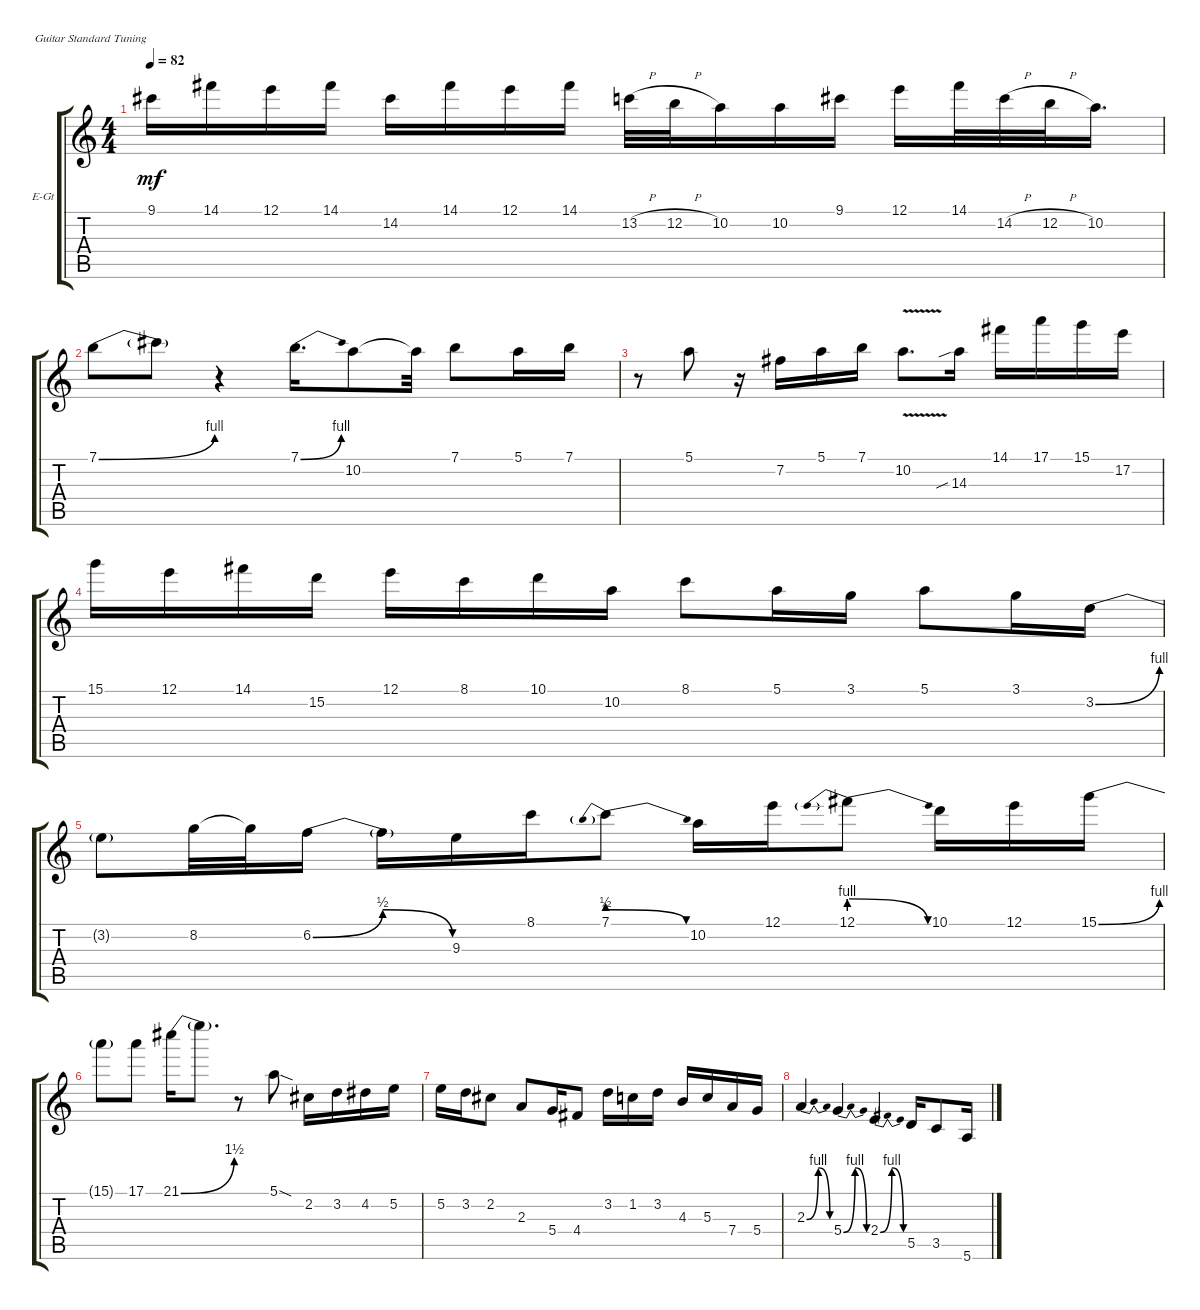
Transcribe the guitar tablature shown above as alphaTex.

\bracketExtendMode groupsimilarinstruments
\firstSystemTrackNameOrientation horizontal
\otherSystemsTrackNameOrientation horizontal
\track ("Guitar" "E-Gt") {instrument overdrivenguitar}
\staff {score tabs}
\tuning (E4 B3 G3 D3 A2 E2)
\ts (4 4)
\tempo 82
\clef g2
\ks aminor
9.1.16{dy mf} 14.1.16 12.1.16 14.1.16 14.2.16 14.1.16 12.1.16 14.1.16 13.2{h}.32 12.2{h}.32 10.2.16 10.2.16 9.1.16 12.1.16 14.1.32 14.2{h}.32 12.2{h}.32 10.2.16{d} |
7.1{be (bend 0 0 15 4)}.8 7.1{t}.8 r.4 7.1{be (bend 0 0 15 4)}.16{d} 10.2.8 10.2{t}.32 7.1.8 5.1.16 7.1.16 |
r.8 5.1.8 r.16 7.2.16 5.1.16 7.1.16 10.2{v}.8{d} 14.3{sib}.16 14.1.16 17.1.16 15.1.16 17.2.16 |
15.1.16 12.1.16 14.1.16 15.2.16 12.1.16 8.1.16 10.1.16 10.2.16 8.1.8 5.1.16 3.1.16 5.1.8 3.1.16 3.2{be (bend 0 0 15 4)}.16 |
3.2{t}.8 8.2.32 8.2{t}.32 6.2{be (bendrelease 0 0 10.2 2 20.4 2 30 0)}.16 6.2{t}.16 9.3.16 8.1.16 7.1{be (prebendrelease 0 2 15 0)}.8 10.2.16 12.1.16 12.1{be (prebendrelease 0 4 15 0)}.8 10.1.16 12.1.16 15.1{be (bend 0 0 15 4)}.16 |
15.1{t}.8 17.1.8 21.1{be (bend 0 0 12.6 6)}.16 21.1{t}.8{d} r.8 5.1{sod}.8 2.2.16 3.2.16 4.2.16 5.2.16 |
5.2.16 3.2.16 2.2.8 2.3.8 5.4.16 4.4.8 3.2.16 1.2.16 3.2.16 4.3.16 5.3.16 7.4.16 5.4.16 |
2.3{be (bendrelease 0 0 10.2 4 20.4 4 30 0)}.4 5.4{be (bendrelease 0 0 10.2 4 15 4 30 0)}.4 2.4{be (bendrelease 0 0 3.5999999999999996 4 10.799999999999999 4 22.2 0)}.4 5.5.16 3.5.8 5.6.16
